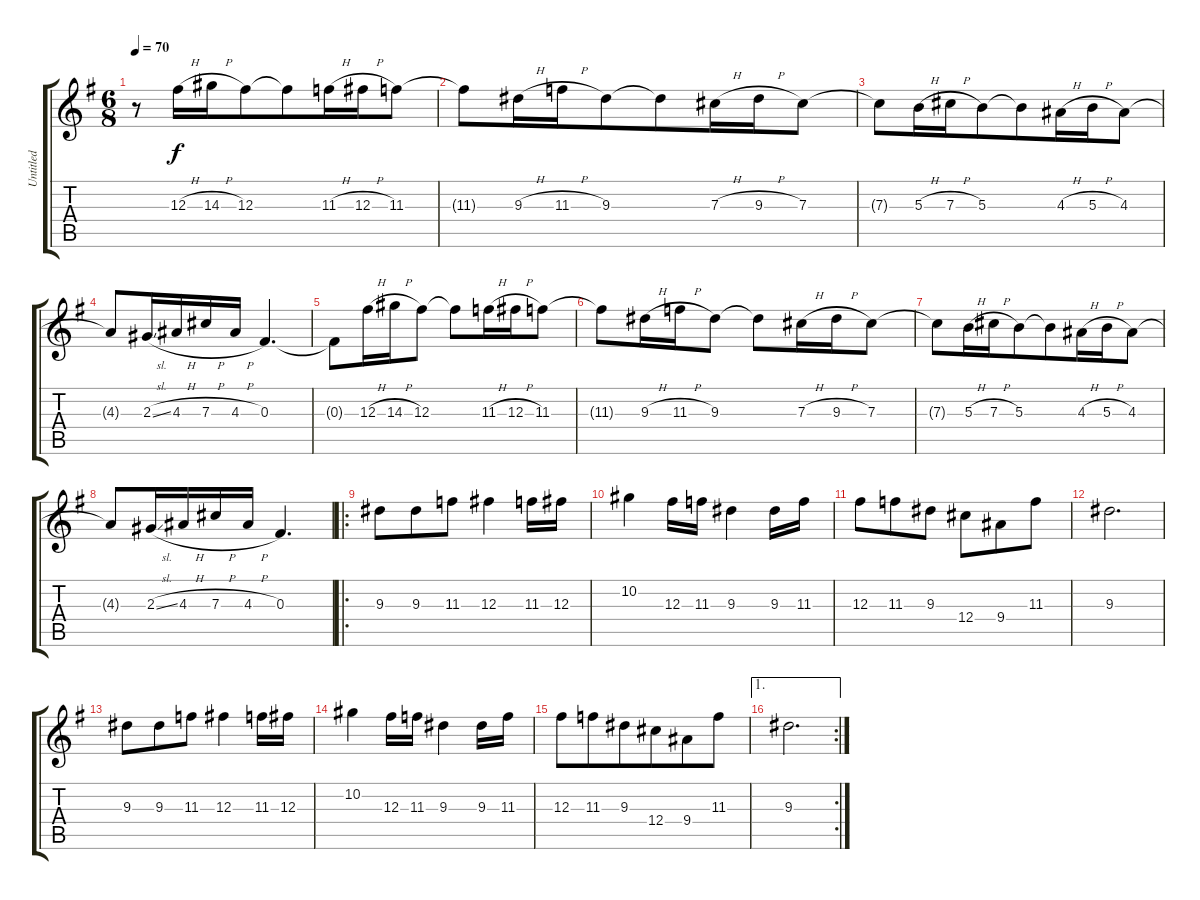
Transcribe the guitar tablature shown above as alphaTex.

\track ("Untitled" "Untitled") {instrument acousticguitarsteel}
\staff {score tabs}
\tuning (Eb4 Bb3 Gb3 Db3 Ab2 Eb2) {hide}
\ts (6 8)
\tempo 70
\clef g2
\ks g
r.8{dy f instrument acousticguitarsteel beam merge} 12.3{h}.16{beam merge} 14.3{h}.16 12.3.8{beam merge} 12.3{t}.8{beam merge} 11.3{h}.16{beam merge} 12.3{h}.16{beam merge} 11.3.8 |
11.3{t}.8{beam merge} 9.3{h}.16{beam merge} 11.3{h}.16{beam merge} 9.3.8{beam merge} 9.3{t}.8 7.3{h}.16{beam merge} 9.3{h}.16{beam merge} 7.3.8 |
7.3{t}.8{beam merge} 5.3{h}.16{beam merge} 7.3{h}.16{beam merge} 5.3.8{beam merge} 5.3{t}.8{beam merge} 4.3{h}.16{beam merge} 5.3{h}.16{beam merge} 4.3.8 |
4.3{t}.8{beam merge} 2.3{sl}.16{beam merge} 4.3{h}.16{beam merge} 7.3{h}.16{beam merge} 4.3{h}.16{beam merge} 0.3.4{d} |
0.3{t}.8{beam merge} 12.3{h}.16 14.3{h}.16{beam merge} 12.3.8 12.3{t}.8{beam merge} 11.3{h}.16 12.3{h}.16 11.3.8 |
11.3{t}.8 9.3{h}.16{beam merge} 11.3{h}.16 9.3.8 9.3{t}.8 7.3{h}.16 9.3{h}.16{beam merge} 7.3.8 |
7.3{t}.8 5.3{h}.16 7.3{h}.16 5.3.8{beam merge} 5.3{t}.8{beam merge} 4.3{h}.16 5.3{h}.16 4.3.8 |
4.3{t}.8 2.3{sl}.16{beam merge} 4.3{h}.16 7.3{h}.16 4.3{h}.16 0.3.4{d} |
\ro
9.3.8 9.3.8 11.3.8{beam merge} 12.3.4{beam merge} 11.3.16{beam merge} 12.3.16 |
10.2.4 12.3.16 11.3.16{beam merge} 9.3.4 9.3.16 11.3.16 |
12.3.8{beam merge} 11.3.8 9.3.8 12.4.8 9.4.8 11.3.8 |
9.3.2{d} |
9.3.8 9.3.8 11.3.8 12.3.4 11.3.16{beam merge} 12.3.16 |
10.2.4 12.3.16 11.3.16 9.3.4{beam merge} 9.3.16{beam merge} 11.3.16 |
12.3.8{beam merge} 11.3.8{beam merge} 9.3.8{beam merge} 12.4.8{beam merge} 9.4.8{beam merge} 11.3.8 |
\ae 1
\rc 2
9.3.2{d}
